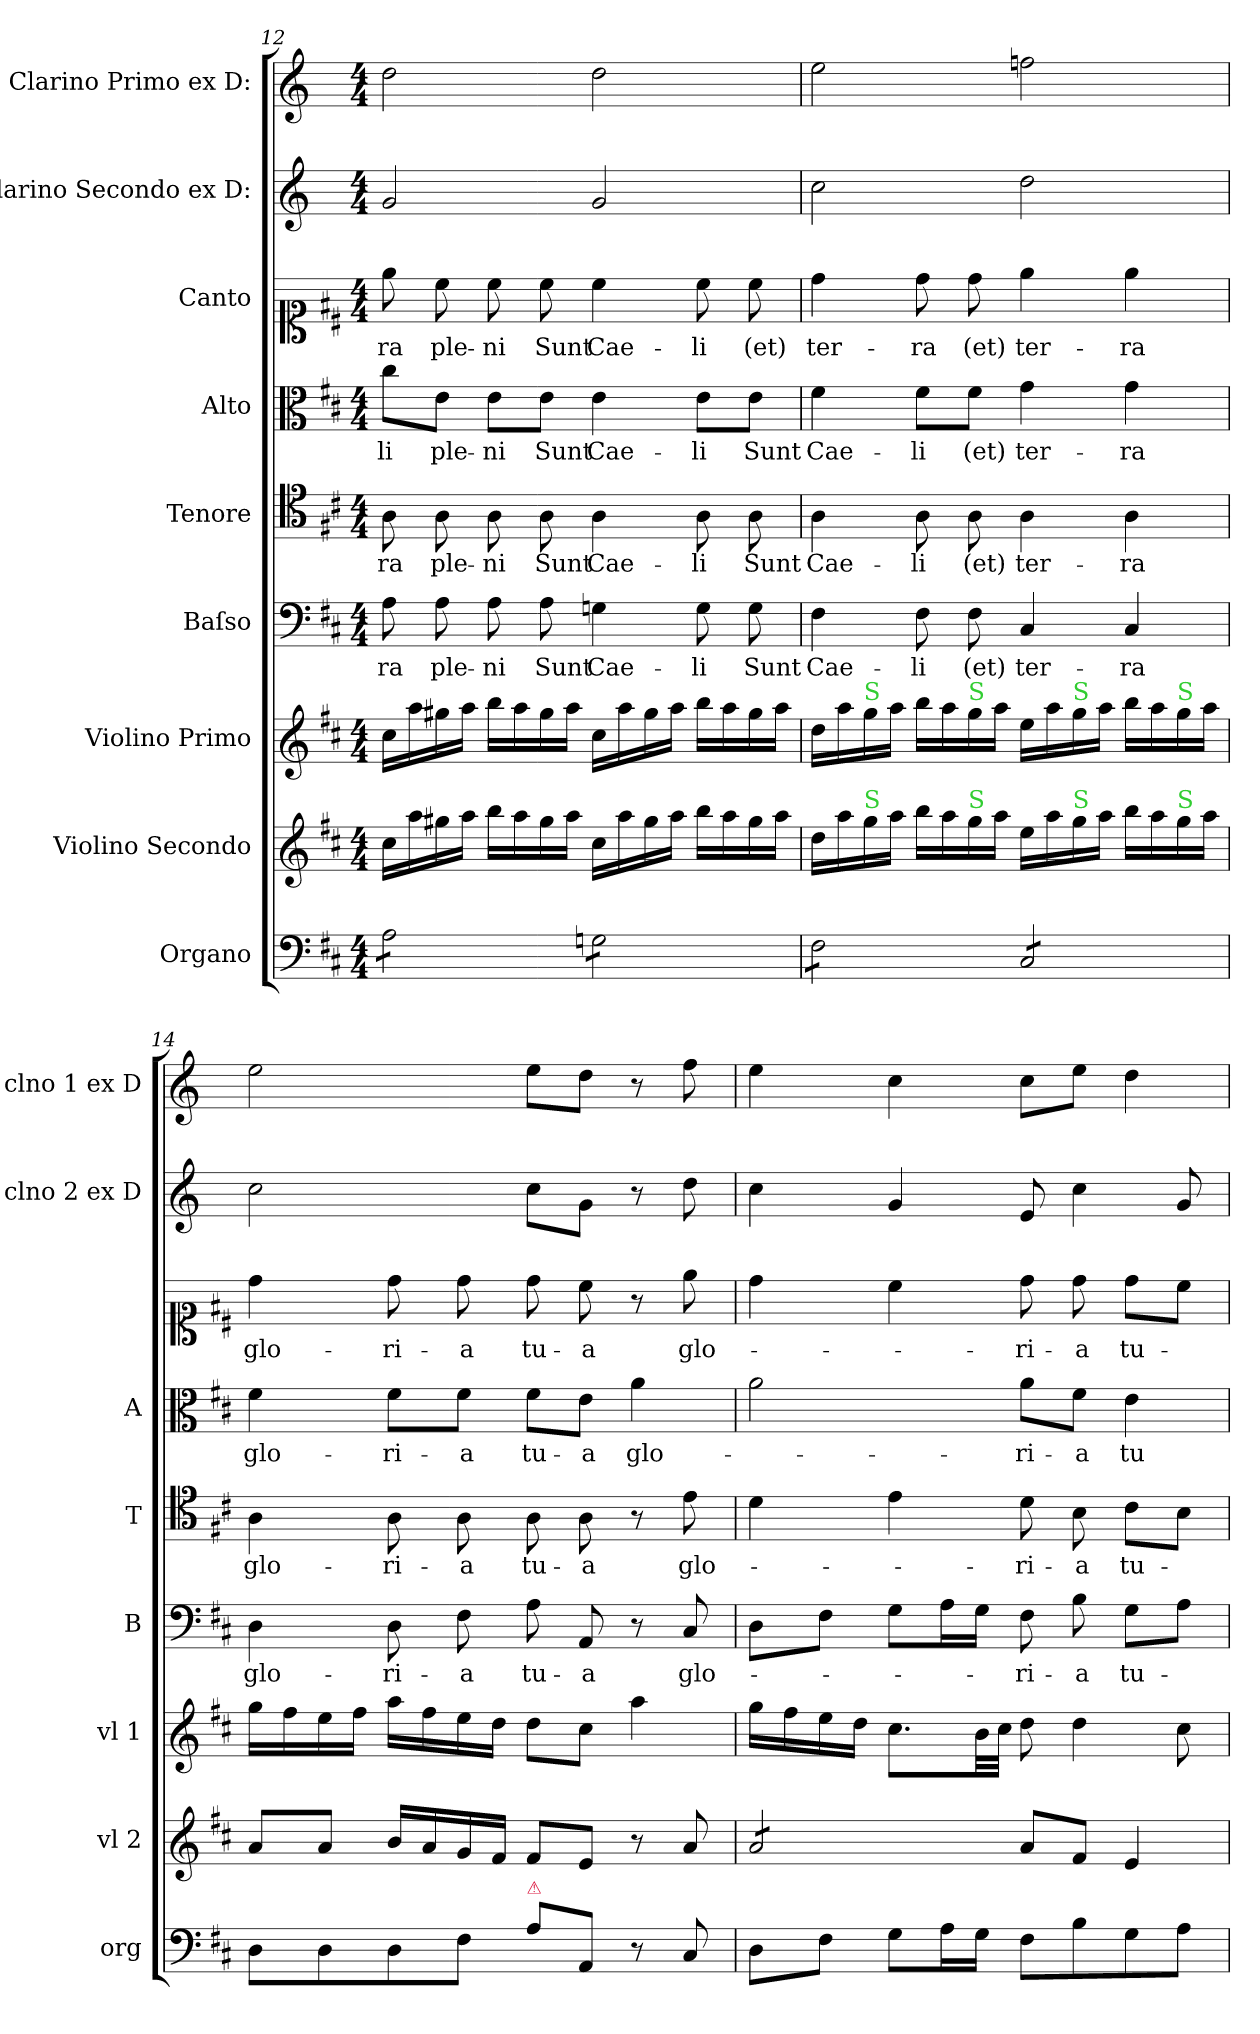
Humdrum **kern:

**kern	**kern	**kern	**kern	**text	**kern	**text	**kern	**text	**kern	**text	**kern	**kern
*part9	*part8	*part7	*part6	*part6	*part5	*part5	*part4	*part4	*part3	*part3	*part2	*part1
*staff9	*staff8	*staff7	*staff6	*staff6	*staff5	*staff5	*staff4	*staff4	*staff3	*staff3	*staff2	*staff1
*I"Organo	*I"Violino Secondo	*I"Violino Primo	*I"Baſso	*	*I"Tenore	*	*I"Alto	*	*I"Canto	*	*I"Clarino Secondo ex D:	*I"Clarino Primo ex D:
*I'org	*I'vl 2	*I'vl 1	*I'B	*	*I'T	*	*I'A	*	*	*	*I'clno 2 ex D	*I'clno 1 ex D
*clefF4	*clefG2	*clefG2	*clefF4	*	*clefC4	*	*clefC3	*	*clefC1	*	*clefG2	*clefG2
*	*	*	*	*	*	*	*	*	*	*	*ITrd-1c-2	*ITrd-1c-2
*k[f#c#]	*k[f#c#]	*k[f#c#]	*k[f#c#]	*	*k[f#c#]	*	*k[f#c#]	*	*k[f#c#]	*	*k[f#c#]	*k[f#c#]
*D:	*D:	*D:	*D:	*	*D:	*	*D:	*	*D:	*	*D:	*D:
*M4/4	*M4/4	*M4/4	*M4/4	*	*M4/4	*	*M4/4	*	*M4/4	*	*M4/4	*M4/4
=12	=12	=12	=12	=12	=12	=12	=12	=12	=12	=12	=12	=12
!	!	!	!	!	!	!LO:LY:i	!	!	!	!	!	!
*tremolo	*	*	*	*	*	*	*	*	*	*	*	*
8A\L	16cc#\LL	16cc#\LL	8A\	-ra	8A\	-ra	8cc#\L	-li	8ee\	-ra	2a/	2ee\
.	16aa\	16aa\	.	.	.	.	.	.	.	.	.	.
!	!	!	!	!	!	!	!	!LO:LY:i	!	!	!	!
8A\	16gg#X\	16gg#X\	8A\	ple-	8A\	ple-	8e\J	ple-	8cc#\	ple-	.	.
.	16aa\JJ	16aa\JJ	.	.	.	.	.	.	.	.	.	.
!	!	!	!	!	!	!	!	!LO:LY:i	!	!	!	!
8A\	16bb\LL	16bb\LL	8A\	-ni	8A\	-ni	8e\L	-ni	8cc#\	-ni	.	.
.	16aa\	16aa\	.	.	.	.	.	.	.	.	.	.
!	!	!	!	!	!	!	!	!LO:LY:i	!	!	!	!
8A\J	16gg#\	16gg#\	8A\	Sunt	8A\	Sunt	8e\J	Sunt	8cc#\	Sunt	.	.
.	16aa\JJ	16aa\JJ	.	.	.	.	.	.	.	.	.	.
!	!	!	!	!	!	!	!	!LO:LY:i	!	!	!	!
8Gn\L	16cc#\LL	16cc#\LL	4Gn\	Cae-	4A\	Cae-	4e\	Cae-	4cc#\	Cae-	2a/	2ee\
.	16aa\	16aa\	.	.	.	.	.	.	.	.	.	.
8Gn\	16gg#\	16gg#\	.	.	.	.	.	.	.	.	.	.
.	16aa\JJ	16aa\JJ	.	.	.	.	.	.	.	.	.	.
!	!	!	!	!	!	!	!	!LO:LY:i	!	!	!	!
8Gn\	16bb\LL	16bb\LL	8G\	-li	8A\	-li	8e\L	-li	8cc#\	-li	.	.
.	16aa\	16aa\	.	.	.	.	.	.	.	.	.	.
!	!	!	!	!LO:LY:i	!	!LO:LY:i	!	!	!	!	!	!
8Gn\J	16gg#\	16gg#\	8G\	Sunt	8A\	Sunt	8e\J	Sunt	8cc#\	(et)	.	.
.	16aa\JJ	16aa\JJ	.	.	.	.	.	.	.	.	.	.
=13	=13	=13	=13	=13	=13	=13	=13	=13	=13	=13	=13	=13
!	!	!	!	!LO:LY:i	!	!LO:LY:i	!	!	!	!	!	!
8F#\L	16dd\LL	16dd\LL	4F#\	Cae-	4A\	Cae-	4f#\	Cae-	4dd\	ter-	2dd\	2ff#\
.	16aa\	16aa\	.	.	.	.	.	.	.	.	.	.
!	!	!LO:TX:a:color=limegreen:t=S	!	!	!	!	!	!	!	!	!	!
!	!LO:TX:a:color=limegreen:t=S	!	!	!	!	!	!	!	!	!	!	!
8F#\	16gg\	16gg\	.	.	.	.	.	.	.	.	.	.
.	16aa\JJ	16aa\JJ	.	.	.	.	.	.	.	.	.	.
!	!	!	!	!LO:LY:i	!	!LO:LY:i	!	!	!	!	!	!
8F#\	16bb\LL	16bb\LL	8F#\	-li	8A\	-li	8f#\L	-li	8dd\	-ra	.	.
.	16aa\	16aa\	.	.	.	.	.	.	.	.	.	.
!	!	!LO:TX:a:color=limegreen:t=S	!	!	!	!	!	!	!	!	!	!
!	!LO:TX:a:color=limegreen:t=S	!	!	!	!	!	!	!	!	!	!	!
8F#\J	16gg\	16gg\	8F#\	(et)	8A\	(et)	8f#\J	(et)	8dd\	(et)	.	.
.	16aa\JJ	16aa\JJ	.	.	.	.	.	.	.	.	.	.
8C#/L	16ee\LL	16ee\LL	4C#/	ter-	4A\	ter-	4g\	ter-	4ee\	ter-	2ee\	2ggn\
.	16aa\	16aa\	.	.	.	.	.	.	.	.	.	.
!	!	!LO:TX:a:color=limegreen:t=S	!	!	!	!	!	!	!	!	!	!
!	!LO:TX:a:color=limegreen:t=S	!	!	!	!	!	!	!	!	!	!	!
8C#/	16gg\	16gg\	.	.	.	.	.	.	.	.	.	.
.	16aa\JJ	16aa\JJ	.	.	.	.	.	.	.	.	.	.
8C#/	16bb\LL	16bb\LL	4C#/	-ra	4A\	-ra	4g\	-ra	4ee\	-ra	.	.
.	16aa\	16aa\	.	.	.	.	.	.	.	.	.	.
!	!	!LO:TX:a:color=limegreen:t=S	!	!	!	!	!	!	!	!	!	!
!	!LO:TX:a:color=limegreen:t=S	!	!	!	!	!	!	!	!	!	!	!
8C#/J	16gg\	16gg\	.	.	.	.	.	.	.	.	.	.
*Xtremolo	*	*	*	*	*	*	*	*	*	*	*	*
.	16aa\JJ	16aa\JJ	.	.	.	.	.	.	.	.	.	.
=14	=14	=14	=14	=14	=14	=14	=14	=14	=14	=14	=14	=14
8D\L	8a/L	16gg\LL	4D\	glo-	4A\	glo-	4f#\	glo-	4dd\	glo-	2dd\	2ff#\
.	.	16ff#\	.	.	.	.	.	.	.	.	.	.
8D\	8a/J	16ee\	.	.	.	.	.	.	.	.	.	.
.	.	16ff#\JJ	.	.	.	.	.	.	.	.	.	.
8D\	16b/LL	16aa\LL	8D\	-ri-	8A\	-ri-	8f#\L	-ri-	8dd\	-ri-	.	.
.	16a/	16ff#\	.	.	.	.	.	.	.	.	.	.
8F#\J	16g/	16ee\	8F#\	-a	8A\	-a	8f#\J	-a	8dd\	-a	.	.
.	16f#/JJ	16dd\JJ	.	.	.	.	.	.	.	.	.	.
!LO:TX:a:color=crimson:t=⚠	!	!	!	!	!	!	!	!	!	!	!	!
8A\L	8f#/L	8dd\L	8A\	tu-	8A\	tu-	8f#\L	tu-	8dd\	tu-	8dd\L	8ff#\L
8AA/J	8e/J	8cc#\J	8AA/	-a	8A\	-a	8e\J	-a	8cc#\	-a	8a\J	8ee\J
8r	8r	4aa\	8r	.	8r	.	4a\	glo-	8r	.	8r	8r
8C#/	8a/	.	8C#/	glo-	8e\	glo-	.	.	8ee\	glo-	8ee\	8gg\
=15	=15	=15	=15	=15	=15	=15	=15	=15	=15	=15	=15	=15
*	*tremolo	*	*	*	*	*	*	*	*	*	*	*
8D\L	8a/L	16gg\LL	8D\L	.	4d\	.	2a\	.	4dd\	.	4dd\	4ff#\
.	.	16ff#\	.	.	.	.	.	.	.	.	.	.
8F#\J	8a/	16ee\	8F#\J	.	.	.	.	.	.	.	.	.
.	.	16dd\JJ	.	.	.	.	.	.	.	.	.	.
8G\L	8a/	8.cc#\L	8G\L	.	4e\	.	.	.	4cc#\	.	4a/	4dd\
16A\L	8a/J	.	16A\L	.	.	.	.	.	.	.	.	.
*	*Xtremolo	*	*	*	*	*	*	*	*	*	*	*
16G\JJ	.	32b\LL	16G\JJ	.	.	.	.	.	.	.	.	.
.	.	32cc#\JJJ	.	.	.	.	.	.	.	.	.	.
8F#\L	8a/L	8dd\	8F#\	-ri-	8d\	-ri-	8a\L	-ri-	8dd\	-ri-	8f#/	8dd\L
8B\	8f#/J	4dd\	8B\	-a	8B\	-a	8f#\J	-a	8dd\	-a	4dd\	8ff#\J
8G\	4e/	.	8G\L	tu-	8c#\L	tu-	4e\	tu-	8dd\L	tu-	.	4ee\
8A\J	.	8cc#\	8A\J	.	8B\J	.	.	.	8cc#\J	.	8a/	.
=	=	=	=	=	=	=	=	=	=	=	=	=
*-	*-	*-	*-	*-	*-	*-	*-	*-	*-	*-	*-	*-
